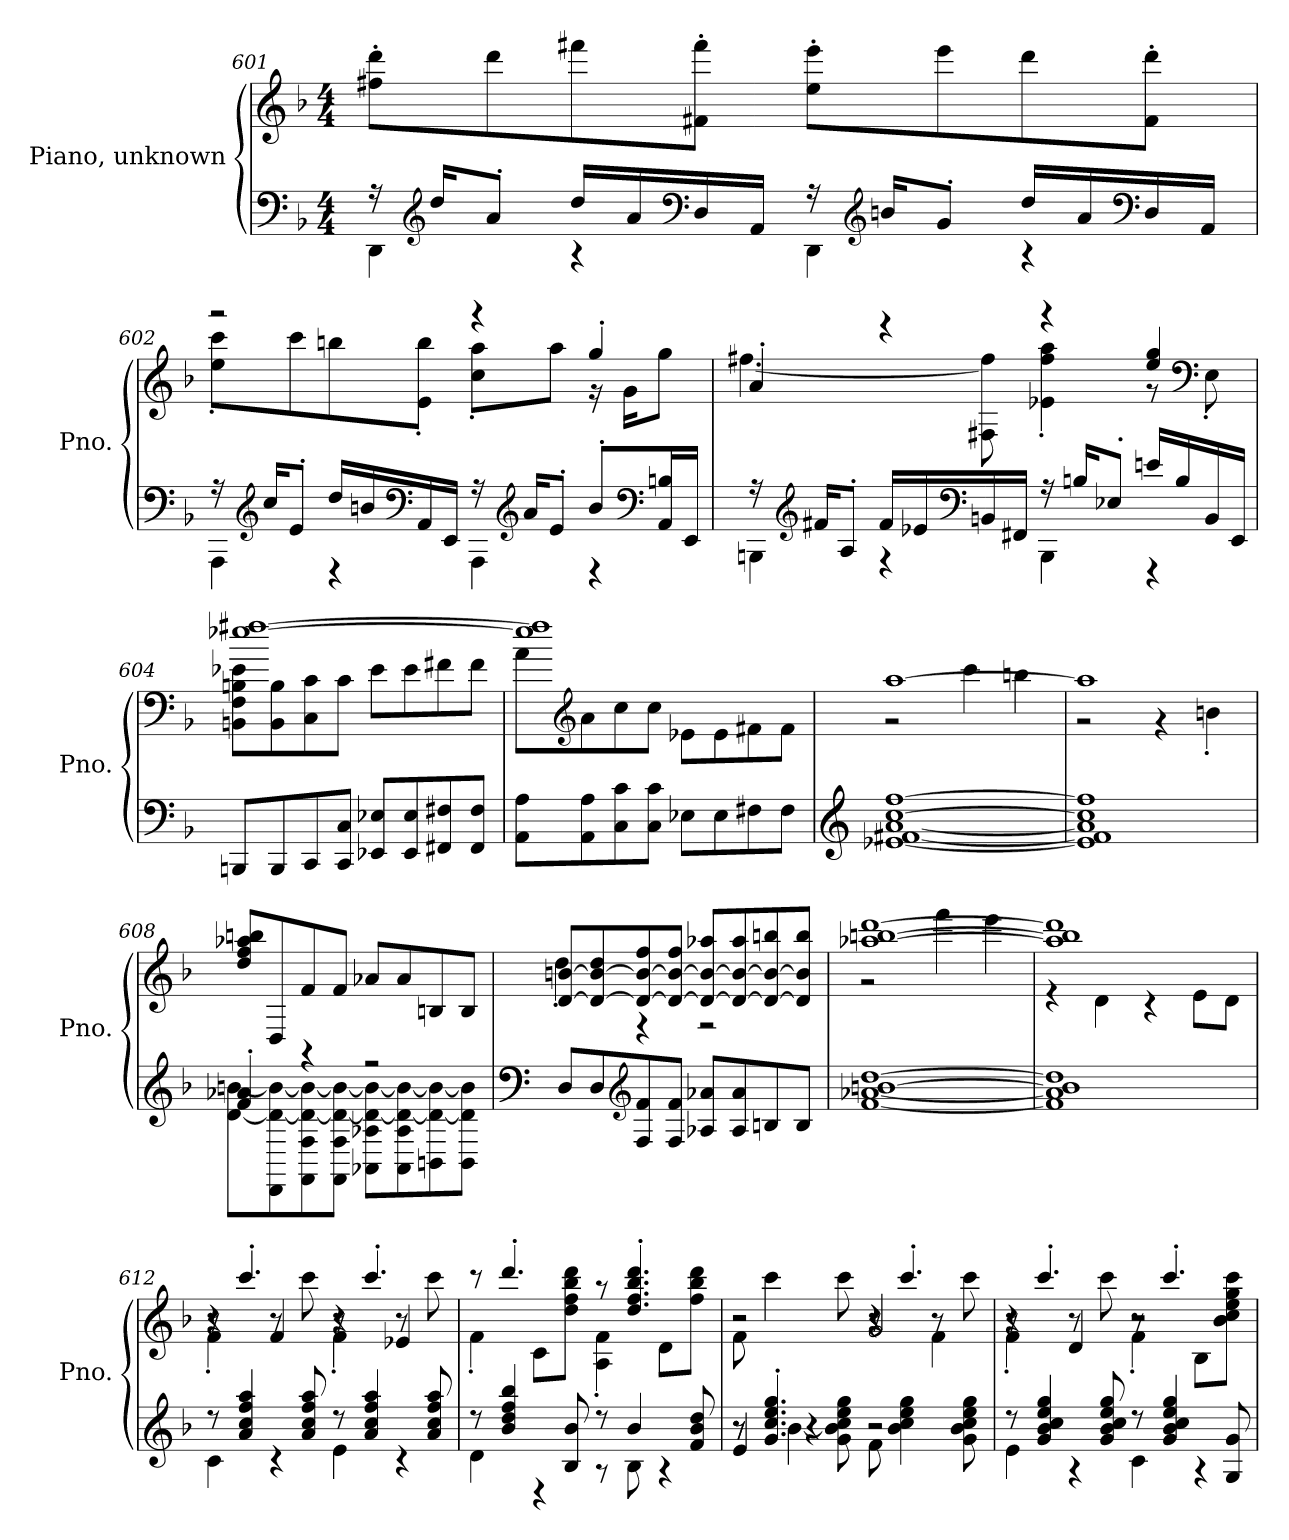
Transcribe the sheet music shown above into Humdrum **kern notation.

**kern	**kern
*part1	*part1
*staff2	*staff1
*I"Piano, unknown	*
*I'Pno.	*
!!LO:LB:g=z
*clefF4	*clefG2
*k[b-]	*k[b-]
*M4/4	*M4/4
=601	=601
*^	*
16r	4DD\	8ff#X\' 8ddd\'L
*clefG2	*	*
16dd/KL	.	.
8a'/J	.	8ddd\
16dd/LL	4r	8fff#X\
16a/	.	.
*clefF4	*	*
16D/	.	8f#X\' 8fff#\'J
16AA/JJ	.	.
16r	4DD\	8ee\' 8eee\'L
*clefG2	*	*
16bn/KL	.	.
8g'/J	.	8eee\
16dd/LL	4r	8ddd\
16a/	.	.
*clefF4	*	*
16D/	.	8f#\' 8ddd\'J
16AA/JJ	.	.
=602	=602	=602
*	*	*^
16r	4AAA\	2r	8ee\' 8ccc\'L
*clefG2	*	*	*
16cc/KL	.	.	.
8e'/J	.	.	8ccc\
16dd/LL	4r	.	8bbn\
16bn/	.	.	.
*clefF4	*	*	*
16AA/	.	.	8e\' 8bb\'J
16EE/JJ	.	.	.
16r	4AAA\	4r	8cc\' 8aa\'L
*clefG2	*	*	*
16a/KL	.	.	.
8e'/J	.	.	8aa\J
8b'/L	4r	4gg'/	16r
.	.	.	16g\KL
*clefF4	*	*	*
16AA/ 16Bn/L	.	.	8gg\J
16EE/JJ	.	.	.
!!LO:LB:g=z	!!
=603	=603	=603	=603
16r	4BBBn\	4a'/	[4.ff#X\
*clefG2	*	*	*
16f#X/KL	.	.	.
8A'/J	.	.	.
16f#/LL	4r	4r	.
16e-X/	.	.	.
*clefF4	*	*	*
16BBn/	.	.	8F#X\ 8ff#\]
16FF#X/JJ	.	.	.
16r	4BBB\	4r	4e-X\' 4ff#\' 4aa\'
16Bn/KL	.	.	.
8E-X'/J	.	.	.
16en/LL	4r	4ee/ 4gg/	8r
16B/	.	.	.
*	*	*clefF4	*
16BB/	.	.	8E'\
16EE/JJ	.	.	.
*v	*v	*	*
=604	=604	=604
8BBBn/L	[1ee-X [1ff#X	8BBn\ 8F\ 8Bn\ 8e-X\L
8BBB/	.	8BB\ 8B\
8CC/	.	8C\ 8c\
8CC/ 8C/J	.	8c\J
8EE-X/ 8E-X/L	.	8e-\L
8EE-/ 8E-/	.	8e-\
8FF#X/ 8F#X/	.	8f#X\
8FF#/ 8F#/J	.	8f#\J
!!LO:LB:g=z	!!
=605	=605	=605
8AA\ 8A\L	1ee-] 1ff#]	8a\L
*	*clefG2	*
8AA\ 8A\	.	8a\
8C\ 8c\	.	8cc\
8C\ 8c\J	.	8cc\J
8E-X\L	.	8e-X\L
8E-\	.	8e-\
8F#X\	.	8f#X\
8F#\J	.	8f#\J
=606	=606	=606
*clefG2	*	*
[1e-X [1f#X [1a [1cc [1ff	[1aa	2r
.	.	4ccc\
.	.	4bbn\
=607	=607	=607
1e-] 1f#] 1a] 1cc] 1ff]	1aa]	2r
.	.	4r
.	.	4bn'\
*	*v	*v
=608	=608
*^	*
4f/' 4a-X/'	[8d\ [8bn\L	8dd/ 8ff/ 8aa-X/ 8bbn/L
.	8DD\ 8d\_ 8b\_	8D/
4r	8FF\ 8F\ 8d\_ 8b\_	8f/
.	8FF\ 8F\ 8d\_ 8b\_J	8f/J
2r	8AA-X\ 8A-X\ 8d\_ 8b\_L	8a-X/L
.	8AA-\ 8A-\ 8d\_ 8b\_	8a-/
.	8BBn\ 8d\_ 8b\_	8Bn/
.	8BB\ 8d\] 8b\]J	8B/J
*v	*v	*
!!LO:PB:g=z
=609	=609
*clefF4	*
*	*^
8D/L	[8d/ [8bn/L	4dd'\
8D/	8d/_ 8b/_ 8dd/	.
*clefG2	*	*
8F/ 8f/	8d/_ 8b/_ 8ff/	4r
8F/ 8f/J	8d/_ 8b/_ 8ff/J	.
8A-X/ 8a-X/L	8d/_ 8b/_ 8aa-X/L	2r
8A-/ 8a-/	8d/_ 8b/_ 8aa-/	.
8Bn/	8d/_ 8b/_ 8bbn/	.
8B/J	8d/] 8b/] 8bb/J	.
=610	=610	=610
[1f [1a-X [1bn [1dd	[1aa-X [1bbn [1ddd	2r
.	.	4fff\
.	.	4eee\
=611	=611	=611
1f] 1a-] 1b] 1dd]	1aa-] 1bb] 1ddd]	4r
.	.	4d\
.	.	4r
.	.	8e\L
.	.	8d\J
=612	=612	=612
*^	*	*^
8r	4c\	8r	4f'\	4r
4a/ 4cc/ 4ff/ 4aa/	.	4.ccc'/	.	.
.	4r	.	8r	4f/
8a/ 8cc/ 8ff/ 8aa/	.	.	8ccc\	.
8r	4e\	8r	4f'\	4r
4a/ 4cc/ 4ff/ 4aa/	.	4.ccc'/	.	.
.	4r	.	8r	4e-X/
8a/ 8cc/ 8ff/ 8aa/	.	.	8ccc\	.
*	*	*	*v	*v
!!LO:LB:g=z
=613	=613	=613	=613
8r	4d\	8r	4f'\
4b-/ 4dd/ 4ff/ 4bb-/	.	4.ddd'/	.
.	4r	.	8c\L
8B-/ 8b-/	.	.	8dd\ 8ff\ 8bb-\ 8ddd\J
8r	8r	8r	4A\' 4f\'
4b-/	8B-\	4.dd/' 4.ff/' 4.bb-/' 4.ddd/'	.
.	4r	.	8d\L
8f/ 8b-/ 8dd/	.	.	8ff\ 8bb-\ 8ddd\J
=614	=614	=614	=614
*	*^	*^	*^
8r	8r	4e/	2r	8f\	2r	2r
4.g/' 4.cc/' 4.ee/' 4.gg/'	[4b-\	.	.	4ccc\	.	.
.	.	4r	.	.	.	.
.	8g\ 8b-\] 8cc\ 8ee\ 8gg\	.	.	8ccc\	.	.
2r	8f\	2r	8r	4r	2g/	4r
.	4b-\ 4cc\ 4ee\ 4gg\	.	4.ccc'/	.	.	.
.	.	.	.	8r	.	4f\
.	8g\ 8b-\ 8cc\ 8ee\ 8gg\	.	.	8ccc\	.	.
*	*v	*v	*	*	*	*
*	*	*	*	*v	*v
=615	=615	=615	=615	=615
8r	4e\	8r	4f'\	4r
4g/ 4b-/ 4cc/ 4ee/ 4gg/	.	4.ccc'/	.	.
.	4r	.	8r	4d/
8g/ 8b-/ 8cc/ 8ee/ 8gg/	.	.	8ccc\	.
8r	4c\	8r	4f'\	2r
4g/ 4b-/ 4cc/ 4ee/ 4gg/	.	4.ccc'/	.	.
.	4r	.	8B-\L	.
8G/ 8g/	.	.	8b-\ 8cc\ 8ee\ 8gg\ 8ccc\J	.
*v	*v	*	*	*
*	*v	*v	*v
=	=
*-	*-
